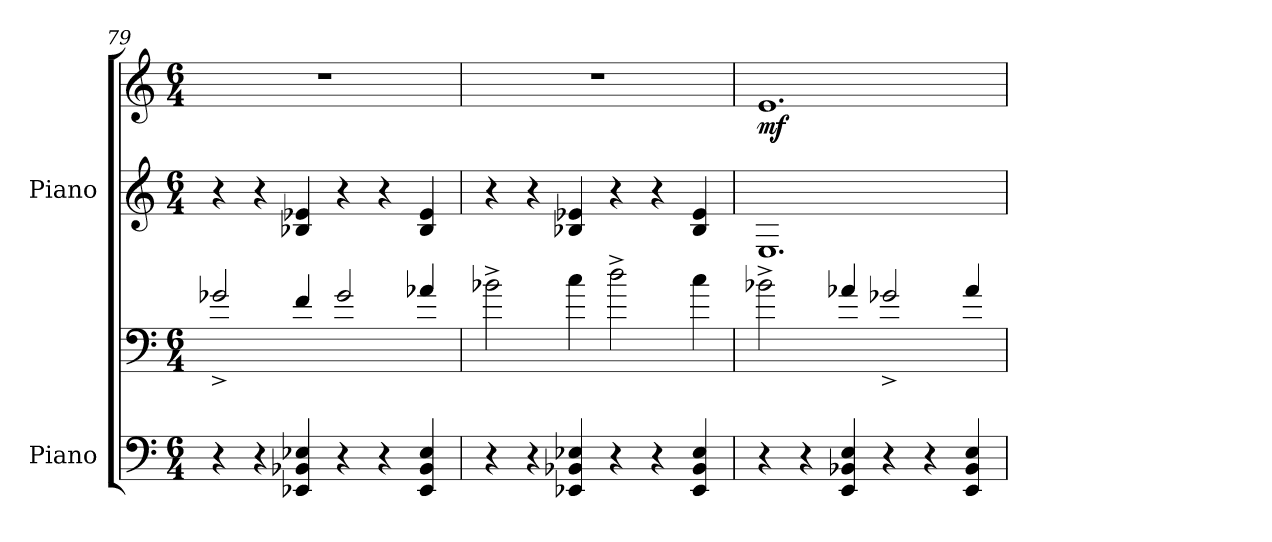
**kern	**kern	**kern	**kern	**dynam
*part2	*part2	*part1	*part1	*part1
*staff4	*staff3	*staff2	*staff1	*staff1/2
*I"Piano	*	*I"Piano	*	*
*I'Pno.	*	*I'Pno.	*	*
*clefF4	*clefF4	*clefG2	*clefG2	*
*k[]	*k[]	*k[]	*k[]	*
*M6/4	*M6/4	*M6/4	*M6/4	*
=79	=79	=79	=79	=79
4r	2g-X^/	4r	1.r	.
4r	.	4r	.	.
4EE-X/ 4BB-X/ 4E-X/	4f/	4B-X/ 4e-X/	.	.
4r	2g-/	4r	.	.
4r	.	4r	.	.
4EE-/ 4BB-/ 4E-/	4a-X/	4B-/ 4e-/	.	.
=80	=80	=80	=80	=80
4r	2b-X^\	4r	1.r	.
4r	.	4r	.	.
4EE-X/ 4BB-X/ 4E-X/	4cc\	4B-X/ 4e-X/	.	.
4r	2dd^\	4r	.	.
4r	.	4r	.	.
4EE-/ 4BB-/ 4E-/	4cc\	4B-/ 4e-/	.	.
=81	=81	=81	=81	=81
!	!	!	!	!LO:DY:b
4r	2b-X^\	1.E	1.e	mf
4r	.	.	.	.
4EE/ 4BB-X/ 4E/	4a-X/	.	.	.
4r	2g-X^/	.	.	.
4r	.	.	.	.
4EE/ 4BB-/ 4E/	4a-/	.	.	.
=	=	=	=	=
*-	*-	*-	*-	*-
